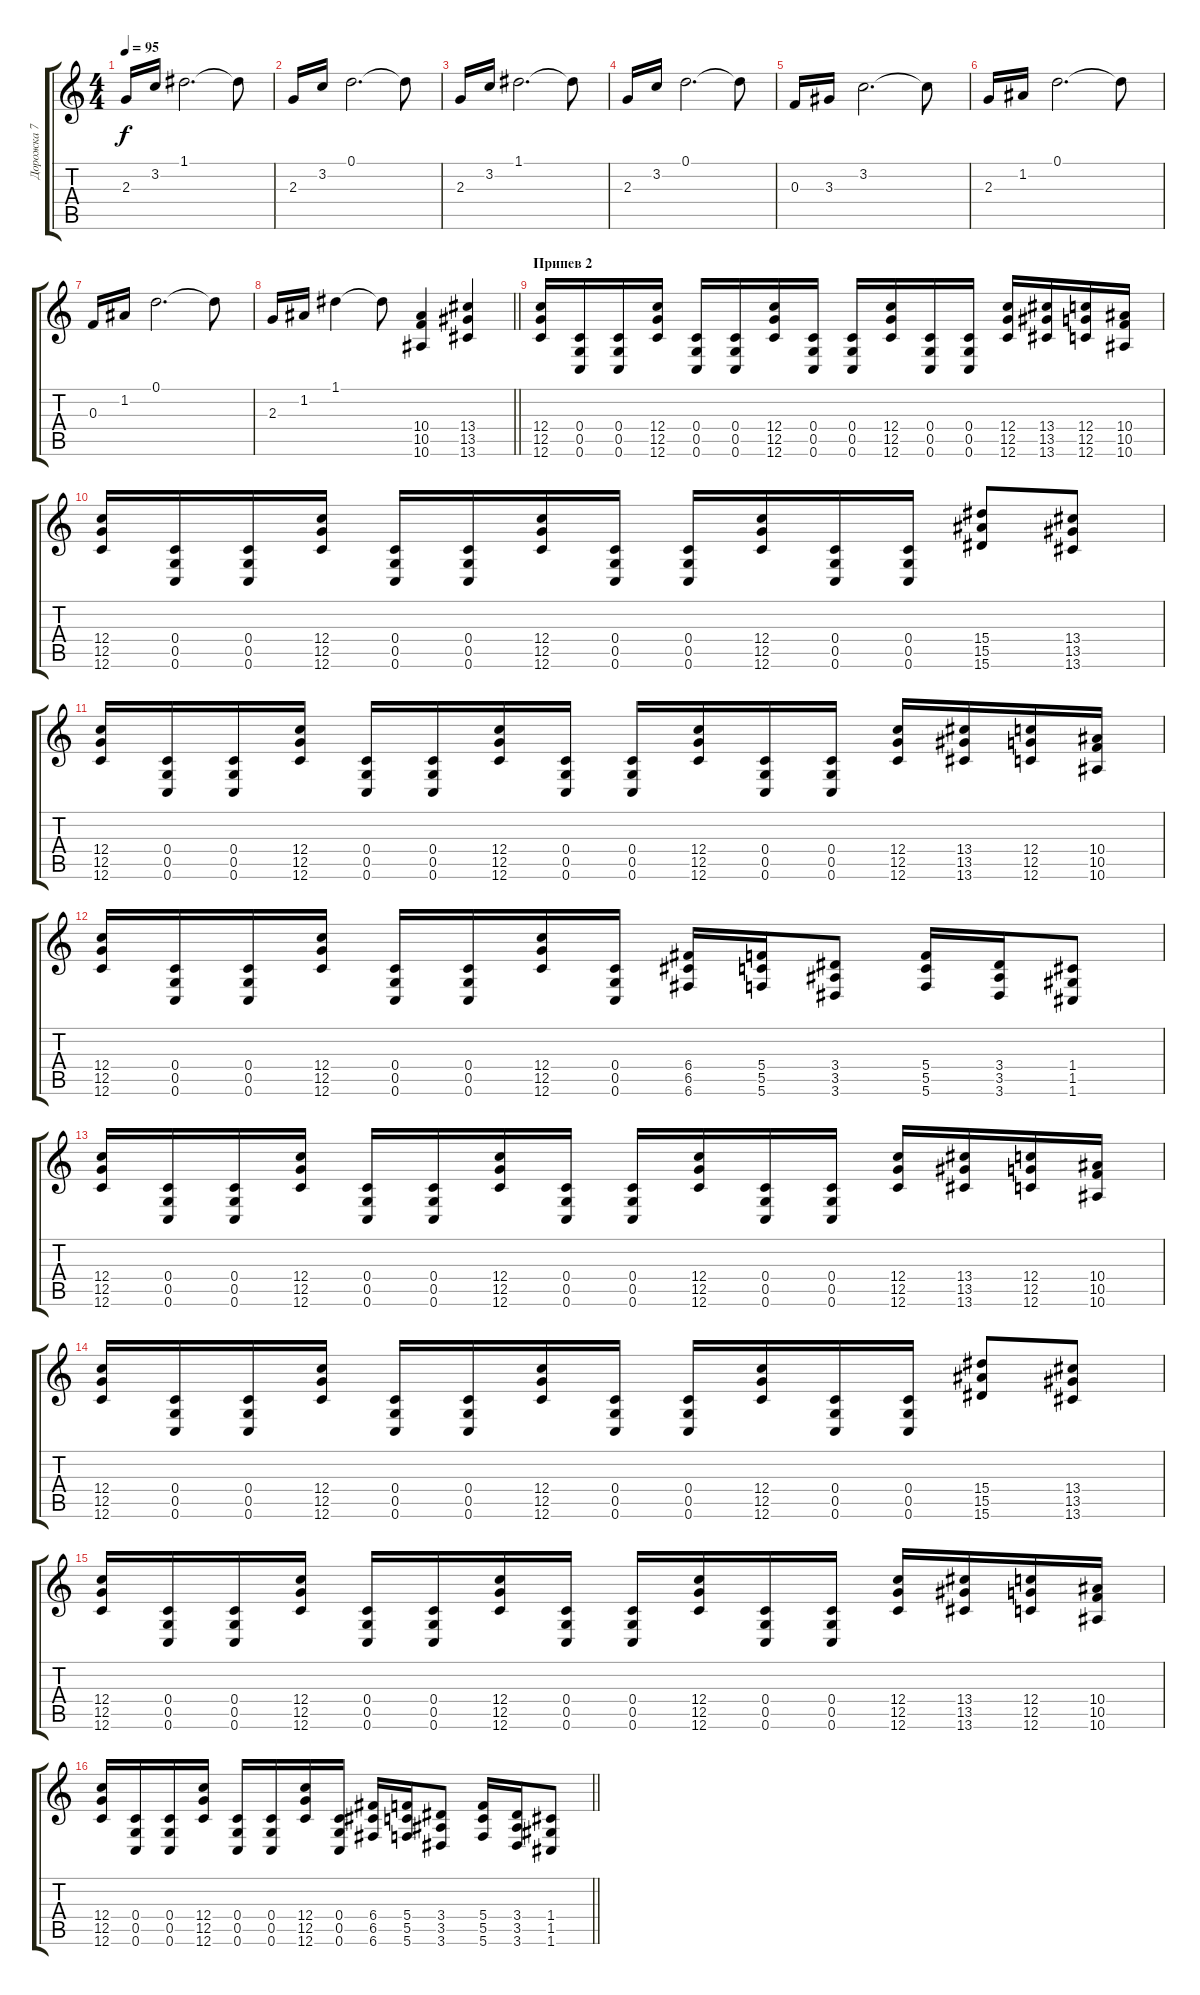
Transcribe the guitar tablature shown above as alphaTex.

\track ("Дорожка 7" "Дорожка 7") {instrument overdrivenguitar}
\staff {score tabs}
\tuning (D4 A3 F3 C3 G2 C2) {hide}
\ts (4 4)
\tempo 95
\clef g2
\ks c
2.3.16{dy f} 3.2.16 1.1.2{d} 1.1{t}.8 |
2.3.16 3.2.16 0.1.2{d} 0.1{t}.8 |
2.3.16 3.2.16 1.1.2{d} 1.1{t}.8 |
2.3.16 3.2.16 0.1.2{d} 0.1{t}.8 |
0.3.16 3.3.16 3.2.2{d} 3.2{t}.8 |
2.3.16 1.2.16 0.1.2{d} 0.1{t}.8 |
0.3.16 1.2.16 0.1.2{d} 0.1{t}.8 |
\barLineRight lightlight
2.3.16 1.2.16 1.1.4 1.1{t}.8 (10.4 10.5 10.6).4{volume 9} (13.4 13.5 13.6).4 |
\section ("" "Припев 2")
(12.4 12.5 12.6).16 (0.4 0.5 0.6).16 (0.4 0.5 0.6).16 (12.4 12.5 12.6).16 (0.4 0.5 0.6).16 (0.4 0.5 0.6).16 (12.4 12.5 12.6).16 (0.4 0.5 0.6).16 (0.4 0.5 0.6).16 (12.4 12.5 12.6).16 (0.4 0.5 0.6).16 (0.4 0.5 0.6).16 (12.4 12.5 12.6).16 (13.4 13.5 13.6).16 (12.4 12.5 12.6).16 (10.4 10.5 10.6).16 |
(12.4 12.5 12.6).16 (0.4 0.5 0.6).16 (0.4 0.5 0.6).16 (12.4 12.5 12.6).16 (0.4 0.5 0.6).16 (0.4 0.5 0.6).16 (12.4 12.5 12.6).16 (0.4 0.5 0.6).16 (0.4 0.5 0.6).16 (12.4 12.5 12.6).16 (0.4 0.5 0.6).16 (0.4 0.5 0.6).16 (15.4 15.5 15.6).8 (13.4 13.5 13.6).8 |
(12.4 12.5 12.6).16 (0.4 0.5 0.6).16 (0.4 0.5 0.6).16 (12.4 12.5 12.6).16 (0.4 0.5 0.6).16 (0.4 0.5 0.6).16 (12.4 12.5 12.6).16 (0.4 0.5 0.6).16 (0.4 0.5 0.6).16 (12.4 12.5 12.6).16 (0.4 0.5 0.6).16 (0.4 0.5 0.6).16 (12.4 12.5 12.6).16 (13.4 13.5 13.6).16 (12.4 12.5 12.6).16 (10.4 10.5 10.6).16 |
(12.4 12.5 12.6).16 (0.4 0.5 0.6).16 (0.4 0.5 0.6).16 (12.4 12.5 12.6).16 (0.4 0.5 0.6).16 (0.4 0.5 0.6).16 (12.4 12.5 12.6).16 (0.4 0.5 0.6).16 (6.4 6.5 6.6).16 (5.4 5.5 5.6).16 (3.4 3.5 3.6).8 (5.4 5.5 5.6).16 (3.4 3.5 3.6).16 (1.4 1.5 1.6).8 |
(12.4 12.5 12.6).16 (0.4 0.5 0.6).16 (0.4 0.5 0.6).16 (12.4 12.5 12.6).16 (0.4 0.5 0.6).16 (0.4 0.5 0.6).16 (12.4 12.5 12.6).16 (0.4 0.5 0.6).16 (0.4 0.5 0.6).16 (12.4 12.5 12.6).16 (0.4 0.5 0.6).16 (0.4 0.5 0.6).16 (12.4 12.5 12.6).16 (13.4 13.5 13.6).16 (12.4 12.5 12.6).16 (10.4 10.5 10.6).16 |
(12.4 12.5 12.6).16 (0.4 0.5 0.6).16 (0.4 0.5 0.6).16 (12.4 12.5 12.6).16 (0.4 0.5 0.6).16 (0.4 0.5 0.6).16 (12.4 12.5 12.6).16 (0.4 0.5 0.6).16 (0.4 0.5 0.6).16 (12.4 12.5 12.6).16 (0.4 0.5 0.6).16 (0.4 0.5 0.6).16 (15.4 15.5 15.6).8 (13.4 13.5 13.6).8 |
(12.4 12.5 12.6).16 (0.4 0.5 0.6).16 (0.4 0.5 0.6).16 (12.4 12.5 12.6).16 (0.4 0.5 0.6).16 (0.4 0.5 0.6).16 (12.4 12.5 12.6).16 (0.4 0.5 0.6).16 (0.4 0.5 0.6).16 (12.4 12.5 12.6).16 (0.4 0.5 0.6).16 (0.4 0.5 0.6).16 (12.4 12.5 12.6).16 (13.4 13.5 13.6).16 (12.4 12.5 12.6).16 (10.4 10.5 10.6).16 |
\barLineRight lightlight
(12.4 12.5 12.6).16 (0.4 0.5 0.6).16 (0.4 0.5 0.6).16 (12.4 12.5 12.6).16 (0.4 0.5 0.6).16 (0.4 0.5 0.6).16 (12.4 12.5 12.6).16 (0.4 0.5 0.6).16 (6.4 6.5 6.6).16 (5.4 5.5 5.6).16 (3.4 3.5 3.6).8 (5.4 5.5 5.6).16 (3.4 3.5 3.6).16 (1.4 1.5 1.6).8
